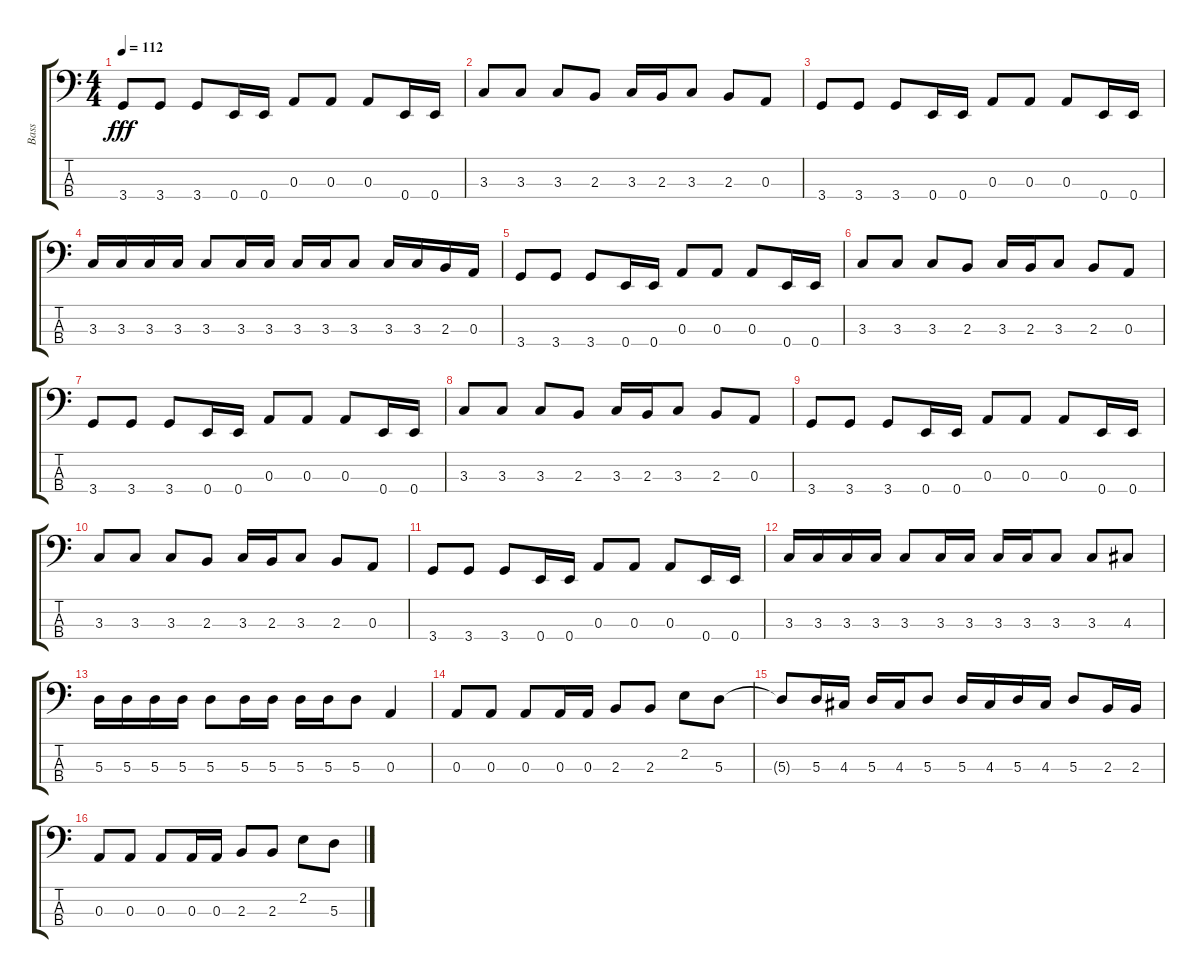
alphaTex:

\track ("Bass" "Bass") {instrument electricbassfinger}
\staff {score tabs}
\tuning (G2 D2 A1 E1) {hide}
\ts (4 4)
\tempo 112
\clef f4
\ks c
3.4.8{dy fff} 3.4.8 3.4.8 0.4.16 0.4.16 0.3.8 0.3.8 0.3.8 0.4.16 0.4.16 |
3.3.8 3.3.8 3.3.8 2.3.8 3.3.16 2.3.16 3.3.8 2.3.8 0.3.8 |
3.4.8 3.4.8 3.4.8 0.4.16 0.4.16 0.3.8 0.3.8 0.3.8 0.4.16 0.4.16 |
3.3.16 3.3.16 3.3.16 3.3.16 3.3.8 3.3.16 3.3.16 3.3.16 3.3.16 3.3.8 3.3.16 3.3.16 2.3.16 0.3.16 |
3.4.8 3.4.8 3.4.8 0.4.16 0.4.16 0.3.8 0.3.8 0.3.8 0.4.16 0.4.16 |
3.3.8 3.3.8 3.3.8 2.3.8 3.3.16 2.3.16 3.3.8 2.3.8 0.3.8 |
3.4.8 3.4.8 3.4.8 0.4.16 0.4.16 0.3.8 0.3.8 0.3.8 0.4.16 0.4.16 |
3.3.8 3.3.8 3.3.8 2.3.8 3.3.16 2.3.16 3.3.8 2.3.8 0.3.8 |
3.4.8 3.4.8 3.4.8 0.4.16 0.4.16 0.3.8 0.3.8 0.3.8 0.4.16 0.4.16 |
3.3.8 3.3.8 3.3.8 2.3.8 3.3.16 2.3.16 3.3.8 2.3.8 0.3.8 |
3.4.8 3.4.8 3.4.8 0.4.16 0.4.16 0.3.8 0.3.8 0.3.8 0.4.16 0.4.16 |
3.3.16 3.3.16 3.3.16 3.3.16 3.3.8 3.3.16 3.3.16 3.3.16 3.3.16 3.3.8 3.3.8 4.3.8 |
5.3.16 5.3.16 5.3.16 5.3.16 5.3.8 5.3.16 5.3.16 5.3.16 5.3.16 5.3.8 0.3.4 |
0.3.8 0.3.8 0.3.8 0.3.16 0.3.16 2.3.8 2.3.8 2.2.8 5.3.8 |
5.3{t}.8 5.3.16 4.3.16 5.3.16 4.3.16 5.3.8 5.3.16 4.3.16 5.3.16 4.3.16 5.3.8 2.3.16 2.3.16 |
0.3.8 0.3.8 0.3.8 0.3.16 0.3.16 2.3.8 2.3.8 2.2.8 5.3.8
